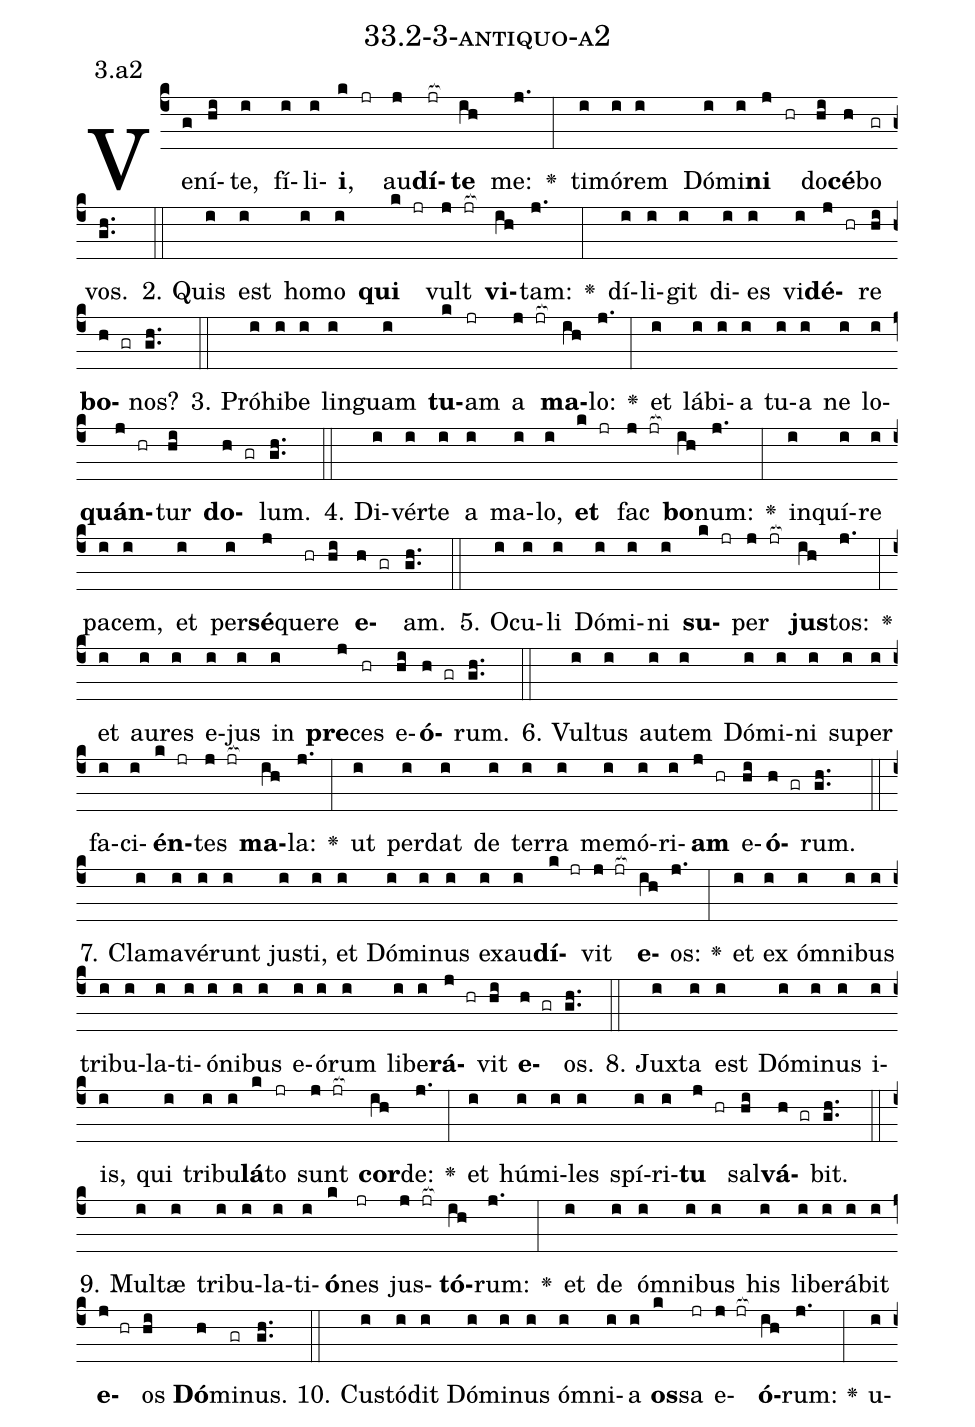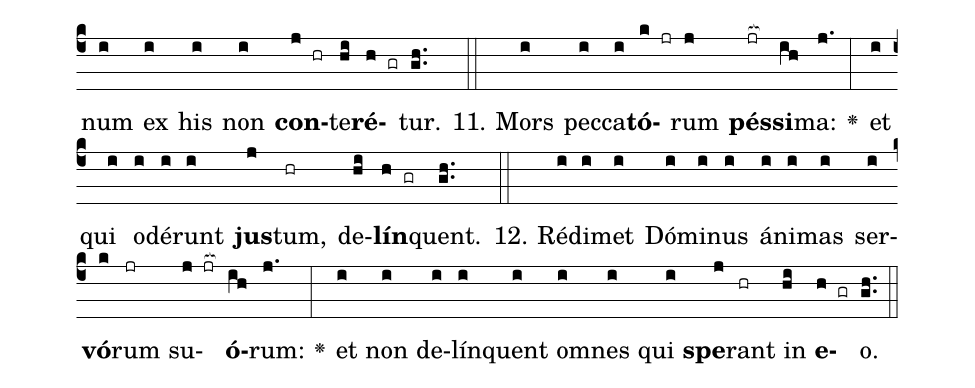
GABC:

name: 33.2-3-antiquo-a2;
annotation: 3.a2;
%%
(c4)Ve(g)ní(hi)te,(i) fí(i)li(i)<b>i</b>,(k jr) au(j)<b>dí</b>(jr[ocb:1{])<b>te</b>(ih[ocb:0}]) me:(j.) <v>\greheightstar</v>(:) ti(i)mó(i)rem(i) Dó(i)mi(i)<b>ni</b>(j hr) do(hi)<b>cé</b>(h)bo(gr) vos.(gh..) (::)
2. Quis(i) est(i) ho(i)mo(i) <b>qui</b>(k jr) vult(j jr[ocb:1{]) <b>vi</b>(ih[ocb:0}])tam:(j.) <v>\greheightstar</v>(:) dí(i)li(i)git(i) di(i)es(i) vi(i)<b>dé</b>(j hr)re(hi) <b>bo</b>(h gr)nos?(gh..) (::)
3. Pró(i)hi(i)be(i) lin(i)guam(i) <b>tu</b>(k)am(jr) a(j jr[ocb:1{]) <b>ma</b>(ih[ocb:0}])lo:(j.) <v>\greheightstar</v>(:) et(i) lá(i)bi(i)a(i) tu(i)a(i) ne(i) lo(i)<b>quán</b>(j hr)tur(hi) <b>do</b>(h gr)lum.(gh..) (::)
4. Di(i)vér(i)te(i) a(i) ma(i)lo,(i) <b>et</b>(k jr) fac(j jr[ocb:1{]) <b>bo</b>(ih[ocb:0}])num:(j.) <v>\greheightstar</v>(:) in(i)quí(i)re(i) pa(i)cem,(i) et(i) per(i)<b>sé</b>(j)que(hr)re(hi) <b>e</b>(h gr)am.(gh..) (::)
5. O(i)cu(i)li(i) Dó(i)mi(i)ni(i) <b>su</b>(k jr)per(j jr[ocb:1{]) <b>jus</b>(ih[ocb:0}])tos:(j.) <v>\greheightstar</v>(:) et(i) au(i)res(i) e(i)jus(i) in(i) <b>pre</b>(j)ces(hr) e(hi)<b>ó</b>(h gr)rum.(gh..) (::)
6. Vul(i)tus(i) au(i)tem(i) Dó(i)mi(i)ni(i) su(i)per(i) fa(i)ci(i)<b>én</b>(k jr)tes(j jr[ocb:1{]) <b>ma</b>(ih[ocb:0}])la:(j.) <v>\greheightstar</v>(:) ut(i) per(i)dat(i) de(i) ter(i)ra(i) me(i)mó(i)ri(i)<b>am</b>(j hr) e(hi)<b>ó</b>(h gr)rum.(gh..) (::)
7. Cla(i)ma(i)vé(i)runt(i) jus(i)ti,(i) et(i) Dó(i)mi(i)nus(i) ex(i)au(i)<b>dí</b>(k jr)vit(j jr[ocb:1{]) <b>e</b>(ih[ocb:0}])os:(j.) <v>\greheightstar</v>(:) et(i) ex(i) óm(i)ni(i)bus(i) tri(i)bu(i)la(i)ti(i)ó(i)ni(i)bus(i) e(i)ó(i)rum(i) li(i)be(i)<b>rá</b>(j hr)vit(hi) <b>e</b>(h gr)os.(gh..) (::)
8. Jux(i)ta(i) est(i) Dó(i)mi(i)nus(i) i(i)is,(i) qui(i) tri(i)bu(i)<b>lá</b>(k)to(jr) sunt(j jr[ocb:1{]) <b>cor</b>(ih[ocb:0}])de:(j.) <v>\greheightstar</v>(:) et(i) hú(i)mi(i)les(i) spí(i)ri(i)<b>tu</b>(j hr) sal(hi)<b>vá</b>(h gr)bit.(gh..) (::)
9. Mul(i)tæ(i) tri(i)bu(i)la(i)ti(i)<b>ó</b>(k)nes(jr) jus(j jr[ocb:1{])<b>tó</b>(ih[ocb:0}])rum:(j.) <v>\greheightstar</v>(:) et(i) de(i) óm(i)ni(i)bus(i) his(i) li(i)be(i)rá(i)bit(i) <b>e</b>(j hr)os(hi) <b>Dó</b>(h)mi(gr)nus.(gh..) (::)
10. Cus(i)tó(i)dit(i) Dó(i)mi(i)nus(i) óm(i)ni(i)a(i) <b>os</b>(k)sa(jr) e(j jr[ocb:1{])<b>ó</b>(ih[ocb:0}])rum:(j.) <v>\greheightstar</v>(:) u(i)num(i) ex(i) his(i) non(i) <b>con</b>(j hr)te(hi)<b>ré</b>(h gr)tur.(gh..) (::)
11. Mors(i) pec(i)ca(i)<b>tó</b>(k jr)rum(j) <b>pés</b>(jr[ocb:1{])<b>si</b>(ih[ocb:0}])ma:(j.) <v>\greheightstar</v>(:) et(i) qui(i) o(i)dé(i)runt(i) <b>jus</b>(j)tum,(hr) de(hi)<b>lín</b>(h gr)quent.(gh..) (::)
12. Réd(i)i(i)met(i) Dó(i)mi(i)nus(i) á(i)ni(i)mas(i) ser(i)<b>vó</b>(k)rum(jr) su(j jr[ocb:1{])<b>ó</b>(ih[ocb:0}])rum:(j.) <v>\greheightstar</v>(:) et(i) non(i) de(i)lín(i)quent(i) om(i)nes(i) qui(i) <b>spe</b>(j)rant(hr) in(hi) <b>e</b>(h gr)o.(gh..) (::)
